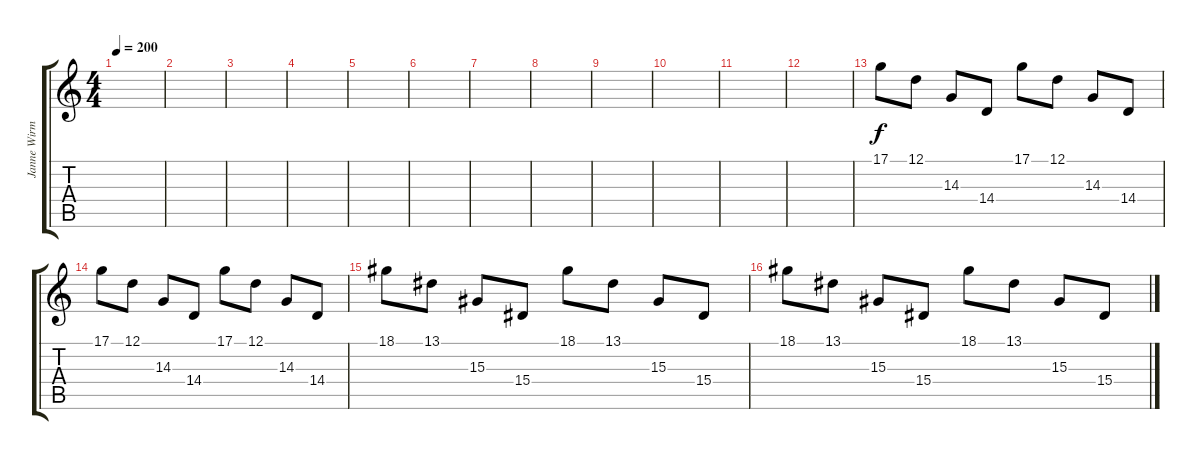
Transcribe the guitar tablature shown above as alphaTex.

\track ("Janne Wirman" "Janne Wirm") {instrument pad1newage}
\staff {score tabs}
\tuning (D4 A3 F3 C3 G2 D2) {hide}
\ts (4 4)
\tempo 200
\clef g2
\ks c
|
|
|
|
|
|
|
|
|
|
|
|
17.1.8 12.1.8 14.3.8 14.4.8 17.1.8 12.1.8 14.3.8 14.4.8 |
17.1.8 12.1.8 14.3.8 14.4.8 17.1.8 12.1.8 14.3.8 14.4.8 |
18.1.8 13.1.8 15.3.8 15.4.8 18.1.8 13.1.8 15.3.8 15.4.8 |
18.1.8 13.1.8 15.3.8 15.4.8 18.1.8 13.1.8 15.3.8 15.4.8
